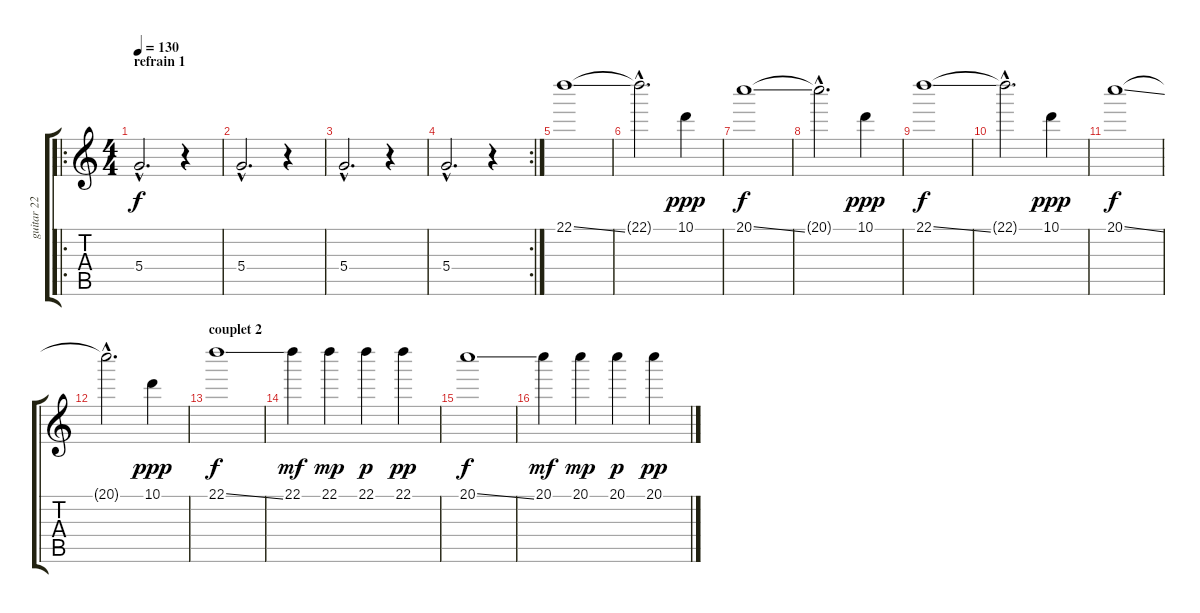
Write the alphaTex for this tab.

\track ("guitar 22 frets" "guitar 22 ") {instrument overdrivenguitar}
\staff {score tabs}
\tuning (E4 B3 G3 D3 A2 E2) {hide}
\ro
\ts (4 4)
\section ("" "refrain 1")
\tempo 130
\clef g2
\ks c
5.4{hac}.2{d dy f} r.4 |
5.4{hac}.2{d} r.4 |
5.4{hac}.2{d} r.4 |
\rc 2
5.4{hac}.2{d} r.4 |
22.1{ss}.1 |
22.1{hac t}.2{d} 10.1.4{dy ppp} |
20.1{ss}.1{dy f} |
20.1{hac t}.2{d} 10.1.4{dy ppp} |
22.1{ss}.1{dy f} |
22.1{hac t}.2{d} 10.1.4{dy ppp} |
20.1{ss}.1{dy f} |
20.1{hac t}.2{d} 10.1.4{dy ppp} |
\section ("" "couplet 2")
22.1{ss}.1{dy f} |
22.1.4{dy mf} 22.1.4{dy mp} 22.1.4{dy p} 22.1.4{dy pp} |
20.1{ss}.1{dy f} |
20.1.4{dy mf} 20.1.4{dy mp} 20.1.4{dy p} 20.1.4{dy pp}
